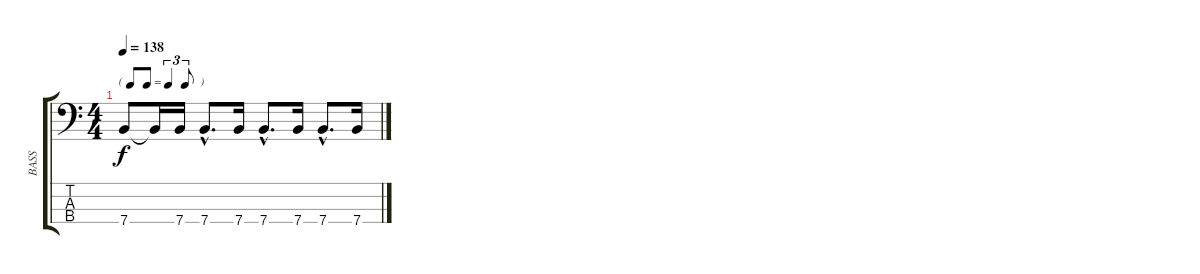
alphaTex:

\track ("BASS" "BASS") {instrument electricbassfinger}
\staff {score tabs}
\tuning (G2 D2 A1 E1) {hide}
\ts (4 4)
\tf triplet8th
\tempo 138
\clef f4
\ks c
7.4.8{dy f} 7.4{t}.16 7.4.16 7.4{hac}.8{d} 7.4.16 7.4{hac}.8{d} 7.4.16 7.4{hac}.8{d} 7.4.16
